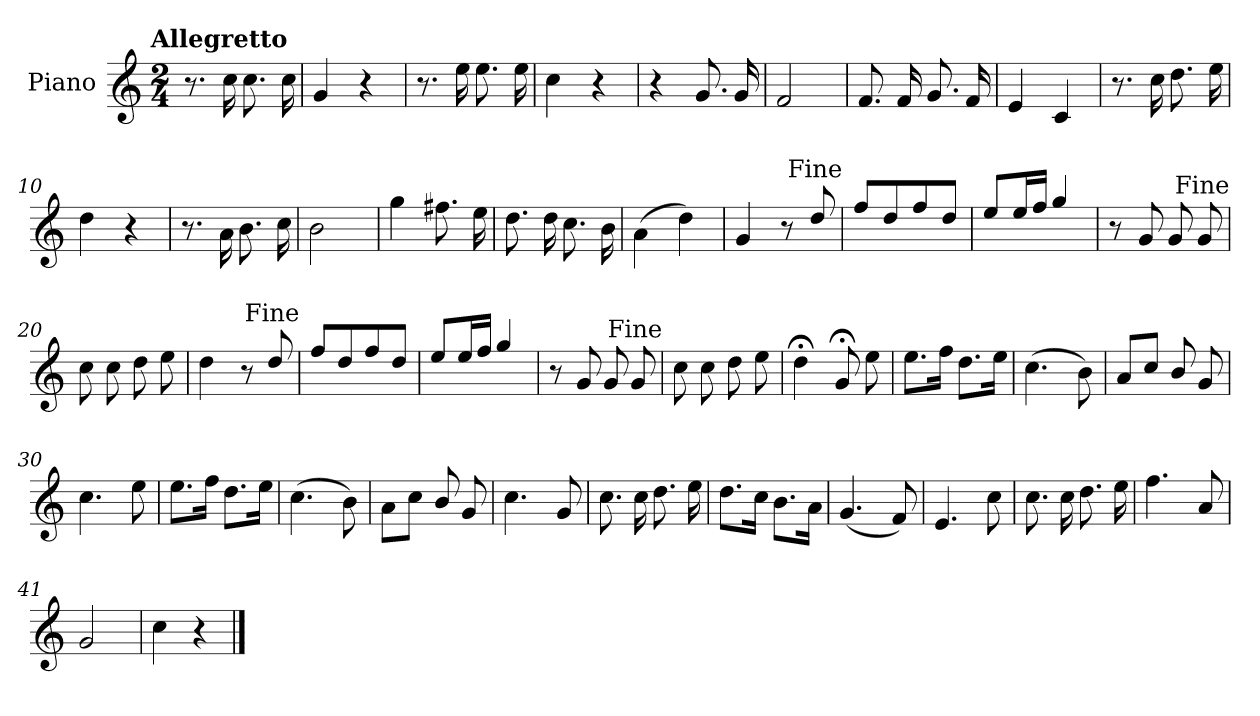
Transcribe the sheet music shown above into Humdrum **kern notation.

**kern
*part1
*staff1
*I"Piano
*I'Pno.
*clefG2
*k[]
!!LO:TX:omd:t=Allegretto
*M2/4
*MM116
=1
8.r
16cc\
8.cc\
16cc\
=2
4g/
4r
=3
8.r
16ee\
8.ee\
16ee\
=4
4cc\
4r
!!LO:LB:g=z
=5
4r
8.g/
16g/
=6
2f/
=7
8.f/
16f/
8.g/
16f/
=8
4e/
4c/
=9
8.r
16cc\
8.dd\
16ee\
!!LO:LB:g=z
=10
4dd\
4r
=11
8.r
16a\
8.b\
16cc\
=12
2b\
=13
4gg\
8.ff#X\
16ee\
=14
8.dd\
16dd\
8.cc\
16b\
=15
(>4a\
4dd\)
!!LO:LB:g=z
=16
4g/
8r
8dd!/
!LO:TX:a:rj:t=Fine
=17
8ff!/L
8dd!/
8ff!/
8dd!/J
=18
8ee!/L
16ee!/L
16ff!/JJ
4gg!/
=19
8r
8g/
8g/
8g/
!LO:TX:a:rj:t=Fine
=20
8cc\
8cc\
8dd\
8ee\
!!LO:LB:g=z
=21
4dd\
8r
8dd!/
!LO:TX:a:rj:t=Fine
=22
8ff!/L
8dd!/
8ff!/
8dd!/J
=23
8ee!/L
16ee!/L
16ff!/JJ
4gg!/
=24
8r
8g/
8g/
8g/
!LO:TX:a:rj:t=Fine
=25
8cc\
8cc\
8dd\
8ee\
=26
4dd;<\
8g;</
8ee\
!!LO:LB:g=z
=27
8.ee\L
16ff\Jk
8.dd\L
16ee\Jk
=28
(>4.cc\
8b\)
=29
8a/L
8cc/J
8b/
8g/
=30
4.cc\
8ee\
=31
8.ee\L
16ff\Jk
8.dd\L
16ee\Jk
=32
(>4.cc\
8b\)
!!LO:LB:g=z
=33
8a\L
8cc\J
8b/
8g/
=34
4.cc\
8g/
=35
8.cc\
16cc\
8.dd\
16ee\
=36
8.dd\L
16cc\Jk
8.b\L
16a\Jk
=37
(<4.g/
8f/)
!!LO:LB:g=z
=38
4.e/
8cc\
=39
8.cc\
16cc\
8.dd\
16ee\
=40
4.ff\
8a/
=41
2g/
=42
4cc\
4r
==
*-
